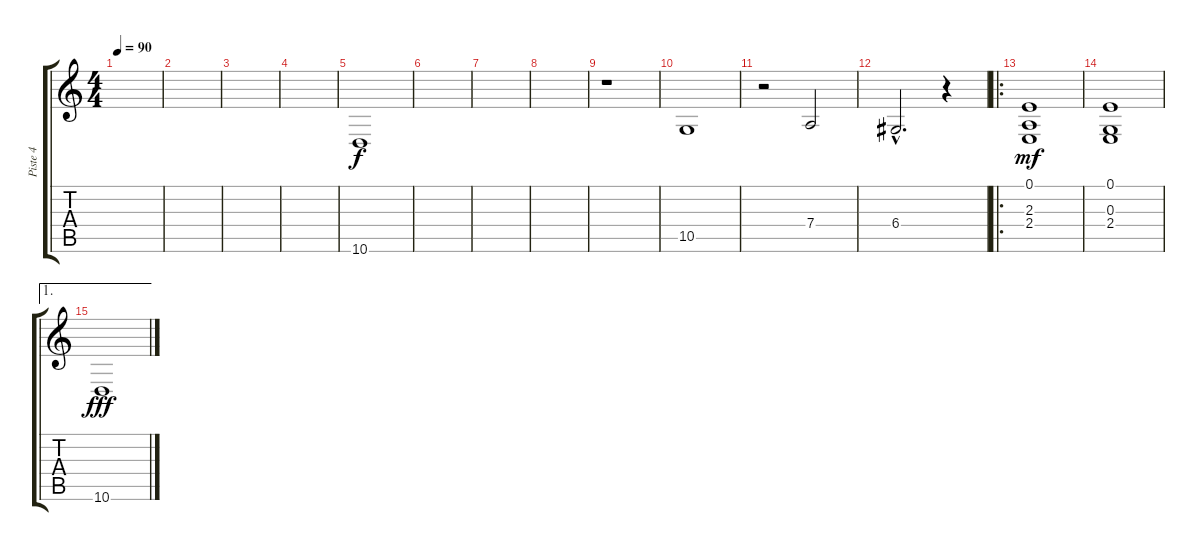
\track ("Piste 4" "Piste 4") {instrument stringensemble1}
\staff {score tabs}
\tuning (E4 B3 G3 D3 A2 E2) {hide}
\ts (4 4)
\tempo 90
\clef g2
\ks c
|
|
|
|
10.6.1 |
|
|
|
r.1 |
10.5.1 |
r.2 7.4.2{dy f} |
6.4{hac}.2{d} r.4 |
\ro
(0.1 2.3 2.4).1{dy mf} |
(0.1 0.3 2.4).1 |
\ae 1
10.6.1{dy fff}
